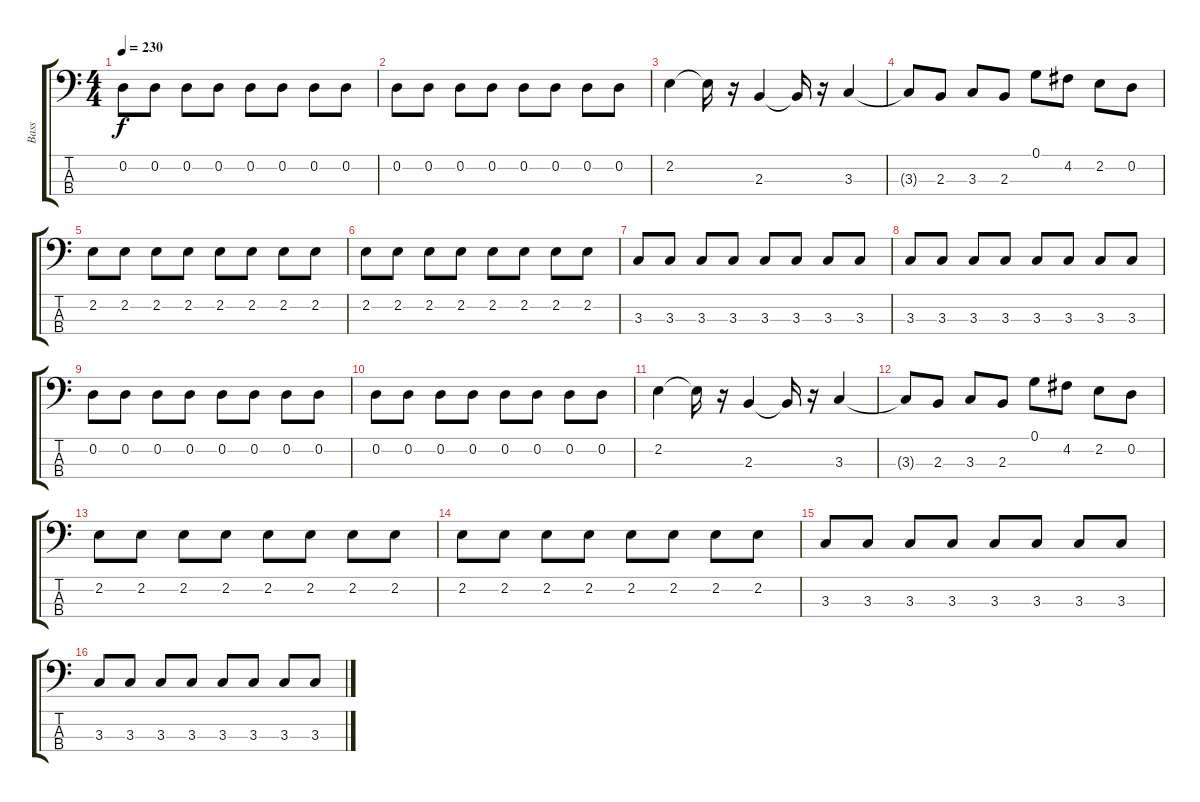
\track ("Bass" "Bass") {instrument electricbassfinger}
\staff {score tabs}
\tuning (G2 D2 A1 E1) {hide}
\ts (4 4)
\tempo 230
\clef f4
\ks c
0.2.8{dy f} 0.2.8 0.2.8 0.2.8 0.2.8 0.2.8 0.2.8 0.2.8 |
0.2.8 0.2.8 0.2.8 0.2.8 0.2.8 0.2.8 0.2.8 0.2.8 |
2.2.4 2.2{t}.16 r.16 2.3.4 2.3{t}.16 r.16 3.3.4 |
3.3{t}.8 2.3.8 3.3.8 2.3.8 0.1.8 4.2.8 2.2.8 0.2.8 |
2.2.8 2.2.8 2.2.8 2.2.8 2.2.8 2.2.8 2.2.8 2.2.8 |
2.2.8 2.2.8 2.2.8 2.2.8 2.2.8 2.2.8 2.2.8 2.2.8 |
3.3.8 3.3.8 3.3.8 3.3.8 3.3.8 3.3.8 3.3.8 3.3.8 |
3.3.8 3.3.8 3.3.8 3.3.8 3.3.8 3.3.8 3.3.8 3.3.8 |
0.2.8 0.2.8 0.2.8 0.2.8 0.2.8 0.2.8 0.2.8 0.2.8 |
0.2.8 0.2.8 0.2.8 0.2.8 0.2.8 0.2.8 0.2.8 0.2.8 |
2.2.4 2.2{t}.16 r.16 2.3.4 2.3{t}.16 r.16 3.3.4 |
3.3{t}.8 2.3.8 3.3.8 2.3.8 0.1.8 4.2.8 2.2.8 0.2.8 |
2.2.8 2.2.8 2.2.8 2.2.8 2.2.8 2.2.8 2.2.8 2.2.8 |
2.2.8 2.2.8 2.2.8 2.2.8 2.2.8 2.2.8 2.2.8 2.2.8 |
3.3.8 3.3.8 3.3.8 3.3.8 3.3.8 3.3.8 3.3.8 3.3.8 |
3.3.8 3.3.8 3.3.8 3.3.8 3.3.8 3.3.8 3.3.8 3.3.8
